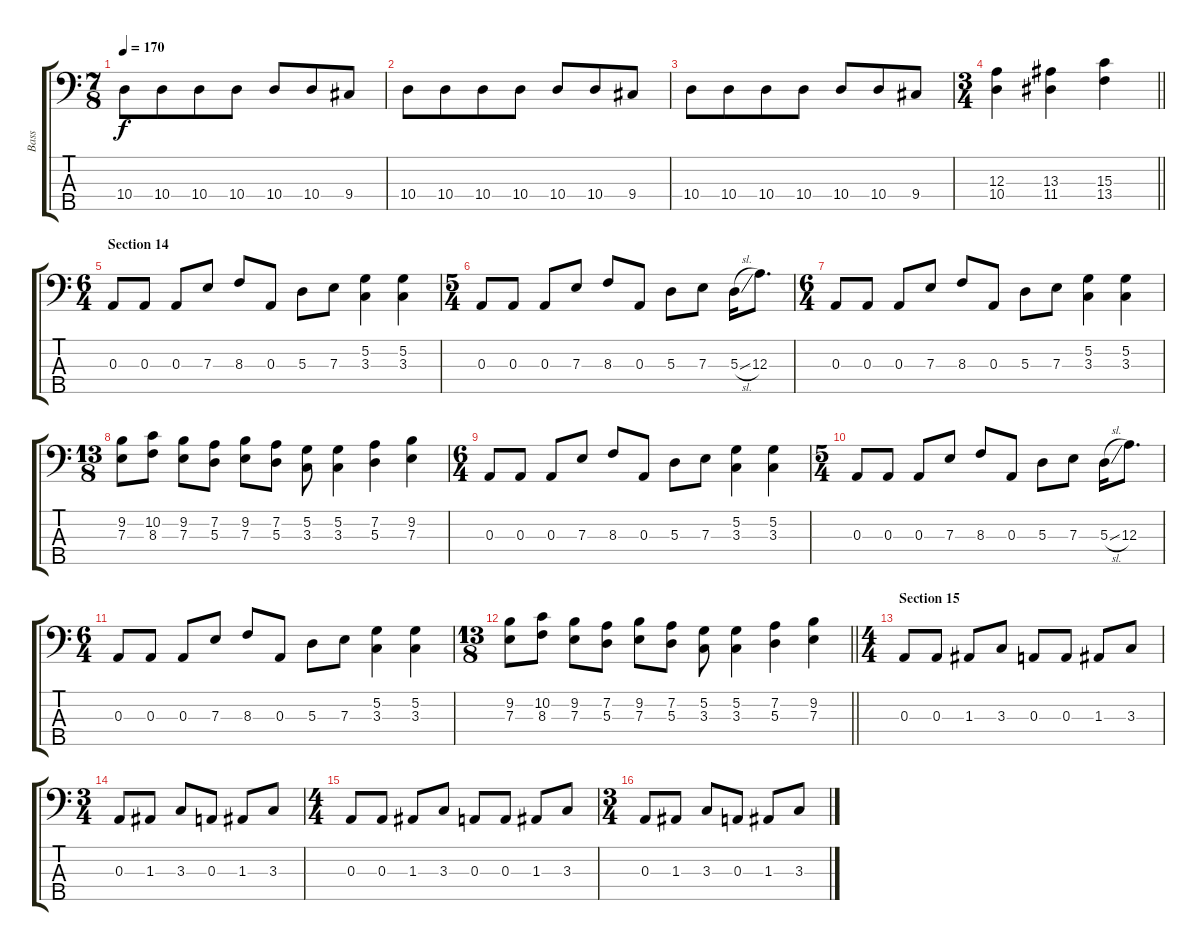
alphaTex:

\track ("Bass" "Bass") {instrument slapbass1}
\staff {score tabs}
\tuning (G2 D2 A1 E1 B0) {hide}
\ts (7 8)
\tempo 170
\clef f4
\ks c
10.4.8{dy f} 10.4.8 10.4.8 10.4.8 10.4.8 10.4.8 9.4.8 |
10.4.8 10.4.8 10.4.8 10.4.8 10.4.8 10.4.8 9.4.8 |
10.4.8 10.4.8 10.4.8 10.4.8 10.4.8 10.4.8 9.4.8 |
\ts (3 4)
\barLineRight lightlight
(12.3 10.4).4 (13.3 11.4).4 (15.3 13.4).4 |
\ts (6 4)
\section ("" "Section 14")
0.3.8 0.3.8 0.3.8 7.3.8 8.3.8 0.3.8 5.3.8 7.3.8 (5.2 3.3).4 (5.2 3.3).4 |
\ts (5 4)
0.3.8 0.3.8 0.3.8 7.3.8 8.3.8 0.3.8 5.3.8 7.3.8 5.3{sl}.16 12.3.8{d} |
\ts (6 4)
0.3.8 0.3.8 0.3.8 7.3.8 8.3.8 0.3.8 5.3.8 7.3.8 (5.2 3.3).4 (5.2 3.3).4 |
\ts (13 8)
(9.2 7.3).8 (10.2 8.3).8 (9.2 7.3).8 (7.2 5.3).8 (9.2 7.3).8 (7.2 5.3).8 (5.2 3.3).8 (5.2 3.3).4 (7.2 5.3).4 (9.2 7.3).4 |
\ts (6 4)
0.3.8 0.3.8 0.3.8 7.3.8 8.3.8 0.3.8 5.3.8 7.3.8 (5.2 3.3).4 (5.2 3.3).4 |
\ts (5 4)
0.3.8 0.3.8 0.3.8 7.3.8 8.3.8 0.3.8 5.3.8 7.3.8 5.3{sl}.16 12.3.8{d} |
\ts (6 4)
0.3.8 0.3.8 0.3.8 7.3.8 8.3.8 0.3.8 5.3.8 7.3.8 (5.2 3.3).4 (5.2 3.3).4 |
\ts (13 8)
\barLineRight lightlight
(9.2 7.3).8 (10.2 8.3).8 (9.2 7.3).8 (7.2 5.3).8 (9.2 7.3).8 (7.2 5.3).8 (5.2 3.3).8 (5.2 3.3).4 (7.2 5.3).4 (9.2 7.3).4 |
\ts (4 4)
\section ("" "Section 15")
0.3.8 0.3.8 1.3.8 3.3.8 0.3.8 0.3.8 1.3.8 3.3.8 |
\ts (3 4)
0.3.8 1.3.8 3.3.8 0.3.8 1.3.8 3.3.8 |
\ts (4 4)
0.3.8 0.3.8 1.3.8 3.3.8 0.3.8 0.3.8 1.3.8 3.3.8 |
\ts (3 4)
0.3.8 1.3.8 3.3.8 0.3.8 1.3.8 3.3.8
